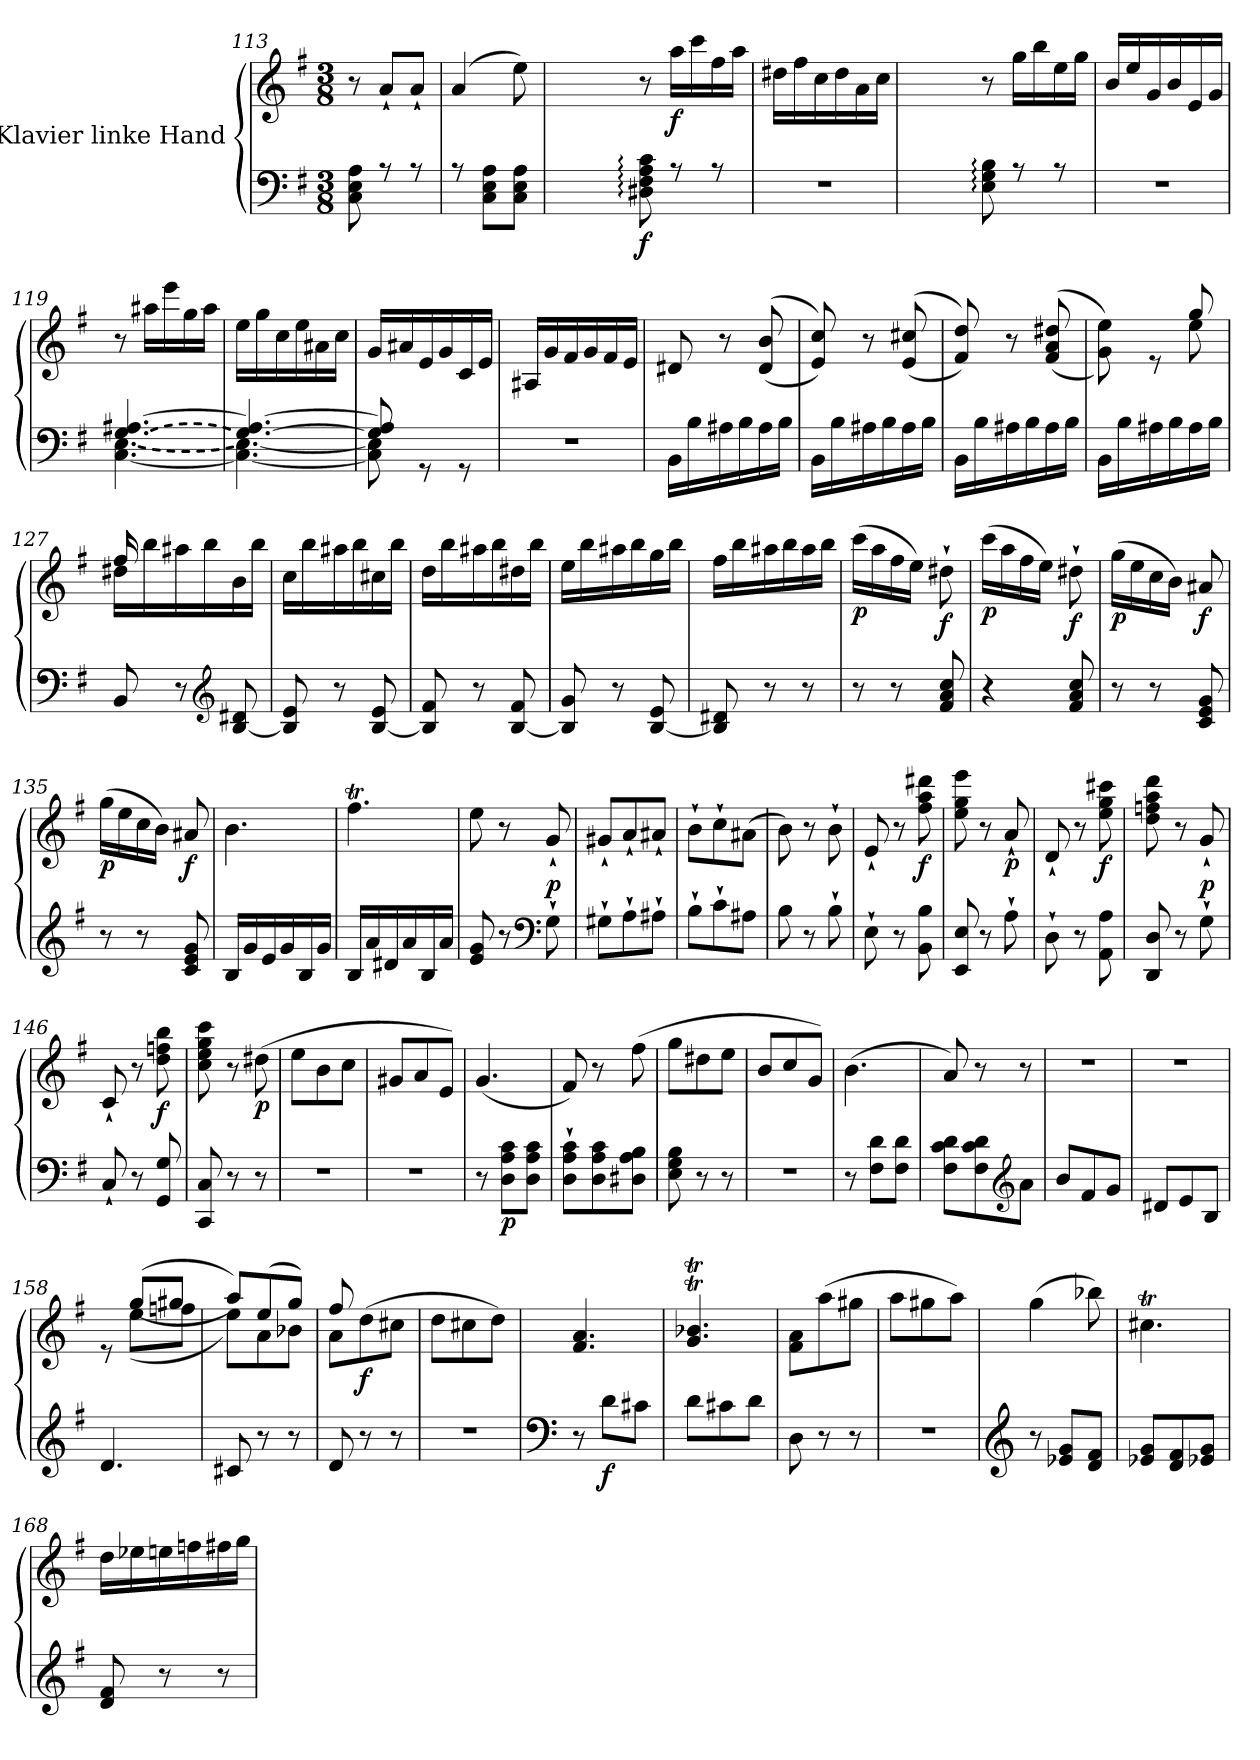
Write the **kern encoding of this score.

**kern	**kern	**dynam
*part1	*part1	*part1
*staff2	*staff1	*staff1/2
*I"Klavier linke Hand	*	*
*clefF4	*clefG2	*
*k[f#]	*k[f#]	*
*M3/8	*M3/8	*
=113	=113	=113
*^	*	*
4.ryy	8C\ 8E\ 8A\	8r	.
.	8rA	8a`/L	.
.	8rA	8a`/J	.
=114	=114	=114	=114
4.ryy	8rA	(>4a/	.
.	8C\ 8E\ 8A\L	.	.
.	8C\ 8E\ 8A\J	8ee\)	.
=115	=115	=115	=115
!	!	!	!LO:DY:b=2
4.ryy	8D#X\: 8F#\: 8A\: 8c\:	8r	f
!	!	!	!LO:DY:b
.	8rA	16aa\LL	f
.	.	16ccc\	.
.	8rA	16ff#\	.
.	.	16aa\JJ	.
*v	*v	*	*
=116	=116	=116
4.r	16dd#X\LL	.
.	16ff#\	.
.	16cc\	.
.	16dd#\	.
.	16a\	.
.	16cc\JJ	.
!!LO:LB:g=z
=117	=117	=117
*^	*	*
4.ryy	8E\: 8G\: 8B\:	8r	.
.	8rA	16gg\LL	.
.	.	16bb\	.
.	8rA	16ee\	.
.	.	16gg\JJ	.
*v	*v	*	*
=118	=118	=118
4.r	16b/LL	.
.	16ee/	.
.	16g/	.
.	16b/	.
.	16e/	.
.	16g/JJ	.
=119	=119	=119
*^	*	*
!LO:T:n=1:dash	!LO:T:n=2:dash	!	!
[4.G/ [4.A#X/	[4.C\ [4.E\	8r	.
.	.	16aa#X\LL	.
.	.	16eee\	.
.	.	16gg\	.
.	.	16aa#\JJ	.
=120	=120	=120	=120
4.G/_ 4.A#/_	4.C\_ 4.E\_	16ee\LL	.
.	.	16gg\	.
.	.	16cc\	.
.	.	16ee\	.
.	.	16a#X\	.
.	.	16cc\JJ	.
=121	=121	=121	=121
8G/] 8A#/]	8C\] 8E\]	16g/LL	.
.	.	16a#X/	.
8rGG	4ryy	16e/	.
.	.	16g/	.
8rGG	.	16c/	.
.	.	16e/JJ	.
*v	*v	*	*
=122	=122	=122
4.r	16A#X/LL	.
.	16g/	.
.	16f#/	.
.	16g/	.
.	16f#/	.
.	16e/JJ	.
!!LO:LB:g=z
=123	=123	=123
16BB\LL	8d#X/	.
16B\	.	.
16A#X\	8r	.
16B\	.	.
16A#\	(<(>8d#/ 8b/	.
16B\JJ	.	.
=124	=124	=124
16BB\LL	8e/ 8cc/))	.
16B\	.	.
16A#X\	8r	.
16B\	.	.
16A#\	(<(>8e/ 8cc#X/	.
16B\JJ	.	.
=125	=125	=125
16BB\LL	8f#/ 8dd/))	.
16B\	.	.
16A#X\	8r	.
16B\	.	.
16A#\	(<(>8f#/ 8a/ 8dd#X/	.
16B\JJ	.	.
=126	=126	=126
*	*^	*
16BB\LL	8g\ 8ee\))	4ryy	.
16B\	.	.	.
16A#X\	8re	.	.
16B\	.	.	.
16A#\	8gg/	8ee\	.
16B\JJ	.	.	.
=127	=127	=127	=127
8BB/	16ff#/	16dd#X\LL	.
.	16ryy	16bb\	.
8r	8ryy	16aa#X\	.
.	.	16bb\	.
*clefG2	*	*	*
[8B/ 8d#X/	8ryy	16b\	.
.	.	16bb\JJ	.
*	*v	*v	*
!!LO:LB:g=z
=128	=128	=128
8B/] 8e/	16cc\LL	.
.	16bb\	.
8r	16aa#X\	.
.	16bb\	.
[8B/ 8e/	16cc#X\	.
.	16bb\JJ	.
=129	=129	=129
8B/] 8f#/	16dd\LL	.
.	16bb\	.
8r	16aa#X\	.
.	16bb\	.
[8B/ 8f#/	16dd#X\	.
.	16bb\JJ	.
=130	=130	=130
8B/] 8g/	16ee\LL	.
.	16bb\	.
8r	16aa#X\	.
.	16bb\	.
[8B/ 8e/	16gg\	.
.	16bb\JJ	.
=131	=131	=131
8B/] 8d#X/	16ff#\LL	.
.	16bb\	.
8r	16aa#X\	.
.	16bb\	.
8r	16aa#\	.
.	16bb\JJ	.
=132	=132	=132
!	!	!LO:DY:b
8r	(>16ccc\LL	p
.	16aa\	.
8r	16ff#\	.
.	16ee\JJ)	.
!	!	!LO:DY:b
8f#/ 8a/ 8cc/	8dd#X`\	f
=133	=133	=133
!	!	!LO:DY:b
4r	(>16ccc\LL	p
.	16aa\	.
.	16ff#\	.
.	16ee\JJ)	.
!	!	!LO:DY:b
8f#/ 8a/ 8cc/	8dd#X`\	f
!!LO:LB:g=z
=134	=134	=134
!	!	!LO:DY:b
8r	(>16gg\LL	p
.	16ee\	.
8r	16cc\	.
.	16b\JJ)	.
!	!	!LO:DY:b
8c/ 8e/ 8g/	8a#X/	f
=135	=135	=135
!	!	!LO:DY:b
8r	(>16gg\LL	p
.	16ee\	.
8r	16cc\	.
.	16b\JJ)	.
!	!	!LO:DY:b
8c/ 8e/ 8g/	8a#X/	f
=136	=136	=136
16B/LL	4.b\	.
16g/	.	.
16e/	.	.
16g/	.	.
16B/	.	.
16g/JJ	.	.
=137	=137	=137
16B/LL	4.ff#t\	.
16a/	.	.
16d#X/	.	.
16a/	.	.
16B/	.	.
16a/JJ	.	.
=138	=138	=138
8e/ 8g/	8ee\	.
8r	8r	.
*clefF4	*	*
!	!	!LO:DY:a=2
8G`\	8g`/	p
=139	=139	=139
8G#X`\L	8g#X`/L	.
8A`\	8a`/	.
8A#X`\J	8a#X`/J	.
=140	=140	=140
8B`\L	8b`\L	.
8c`\	8cc`\	.
8A#X\J	(>8a#X\J	.
!!LO:LB:g=z
=141	=141	=141
8B\	8b\)	.
8r	8r	.
8B`\	8b`\	.
=142	=142	=142
8E`\	8e`/	.
8r	8r	.
!	!	!LO:DY:b
8BB\ 8B\	8ff#\ 8aa\ 8ddd#X\	f
=143	=143	=143
8EE/ 8E/	8ee\ 8gg\ 8eee\	.
8r	8r	.
!	!	!LO:DY:b
8A`\	8a`/	p
=144	=144	=144
8D`\	8d`/	.
8r	8r	.
!	!	!LO:DY:b
8AA\ 8A\	8ee\ 8gg\ 8ccc#X\	f
=145	=145	=145
8DD/ 8D/	8dd\ 8ffn\ 8aa\ 8ddd\	.
8r	8r	.
!	!	!LO:DY:a=2
8G`\	8g`/	p
=146	=146	=146
8C`/	8c`/	.
8r	8r	.
!	!	!LO:DY:b
8GG/ 8G/	8dd\ 8ffn\ 8bb\	f
=147	=147	=147
8CC/ 8C/	8cc\ 8ee\ 8gg\ 8ccc\	.
8r	8r	.
!	!	!LO:DY:b
8r	(>8dd#X\	p
=148	=148	=148
4.r	8ee\L	.
.	8b\	.
.	8cc\J	.
=149	=149	=149
4.r	8g#X/L	.
.	8a/	.
.	8e/J)	.
!!LO:PB:g=z
=150	=150	=150
8r	(<4.g/	.
!	!	!LO:DY:b=2
8D\ 8A\ 8c\L	.	p
8D\ 8A\ 8c\J	.	.
=151	=151	=151
8D\` 8A\` 8c\`L	8f#/)	.
8D\ 8A\ 8c\	8r	.
8D#X\ 8A\ 8B\J	(>8ff#\	.
=152	=152	=152
8E\ 8G\ 8B\	8gg\L	.
8r	8dd#X\	.
8r	8ee\J	.
=153	=153	=153
4.r	8b/L	.
.	8cc/	.
.	8g/J)	.
=154	=154	=154
8r	(>4.b\	.
8F#\ 8d\L	.	.
8F#\ 8d\J	.	.
=155	=155	=155
8F#\ 8c\ 8d\L	8a/)	.
8F#\ 8c\ 8d\	8r	.
*clefG2	*	*
8a\J	8r	.
=156	=156	=156
8b/L	4.r	.
8f#/	.	.
8g/J	.	.
=157	=157	=157
8d#X/L	4.r	.
8e/	.	.
8B/J	.	.
!!LO:LB:g=z
=158	=158	=158
*	*^	*
4.d/	8re	8ryy	.
.	(>(>8gg/L	(<8ee\L	.
.	8gg#X/J	8ffn\J	.
=159	=159	=159	=159
8c#X/	8aa/L))	8ee\L)	.
8r	(>8ee/	8a\	.
8r	8gg/J)	8b-X\J	.
=160	=160	=160	=160
8d/	8a\L	8ff#/	.
!	!	!	!LO:DY:b
8r	(>8dd\	4ryy	f
8r	8cc#X\J	.	.
*	*v	*v	*
=161	=161	=161
4.r	8dd\L	.
.	8cc#X\	.
.	8dd\J)	.
=162	=162	=162
*clefF4	*	*
8r	4.f#/ 4.a/	.
!	!	!LO:DY:b=2
8d\L	.	f
8c#X\J	.	.
=163	=163	=163
8d\L	4.g/T 4.b-X/T	.
8c#X\	.	.
8d\J	.	.
=164	=164	=164
8D\	8f#\ 8a\L	.
8r	(>8aa\	.
8r	8gg#X\J	.
!!LO:LB:g=z
=165	=165	=165
4.r	8aa\L	.
.	8gg#X\	.
.	8aa\J)	.
=166	=166	=166
*clefG2	*	*
8r	(>4gg\	.
8e-X/ 8g/L	.	.
8d/ 8f#/J	8bb-X\)	.
=167	=167	=167
8e-X/ 8g/L	4.cc#Xt\	.
8d/ 8f#/	.	.
8e-X/ 8g/J	.	.
=168	=168	=168
8d/ 8f#/	16dd\LL	.
.	16ee-X\	.
8r	16een\	.
.	16ffn\	.
8r	16ff#X\	.
.	16gg\JJ	.
=	=	=
*-	*-	*-
